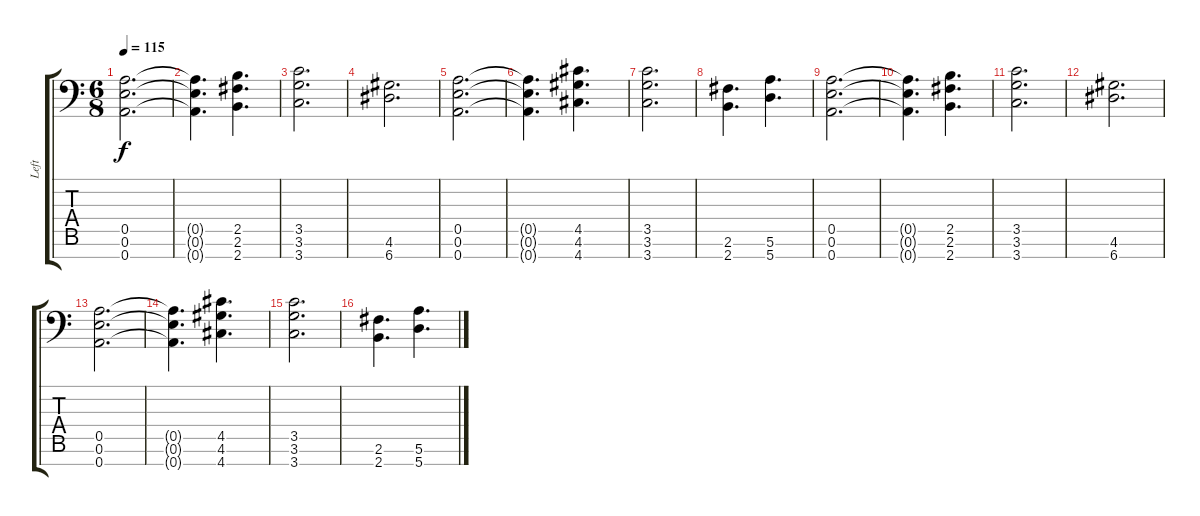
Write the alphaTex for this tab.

\track ("Left" "Left") {instrument distortionguitar}
\staff {score tabs}
\tuning (E4 B3 G3 D3 A2 E2 A1) {hide}
\ts (6 8)
\tempo 115
\clef f4
\ks c
(0.5 0.6 0.7).2{d dy f} |
(0.5{t} 0.6{t} 0.7{t}).4{d} (2.5 2.6 2.7).4{d} |
(3.5 3.6 3.7).2{d} |
(4.6 6.7).2{d} |
(0.5 0.6 0.7).2{d} |
(0.5{t} 0.6{t} 0.7{t}).4{d} (4.5 4.6 4.7).4{d} |
(3.5 3.6 3.7).2{d} |
(2.6 2.7).4{d} (5.6 5.7).4{d} |
(0.5 0.6 0.7).2{d} |
(0.5{t} 0.6{t} 0.7{t}).4{d} (2.5 2.6 2.7).4{d} |
(3.5 3.6 3.7).2{d} |
(4.6 6.7).2{d} |
(0.5 0.6 0.7).2{d} |
(0.5{t} 0.6{t} 0.7{t}).4{d} (4.5 4.6 4.7).4{d} |
(3.5 3.6 3.7).2{d} |
(2.6 2.7).4{d} (5.6 5.7).4{d}
